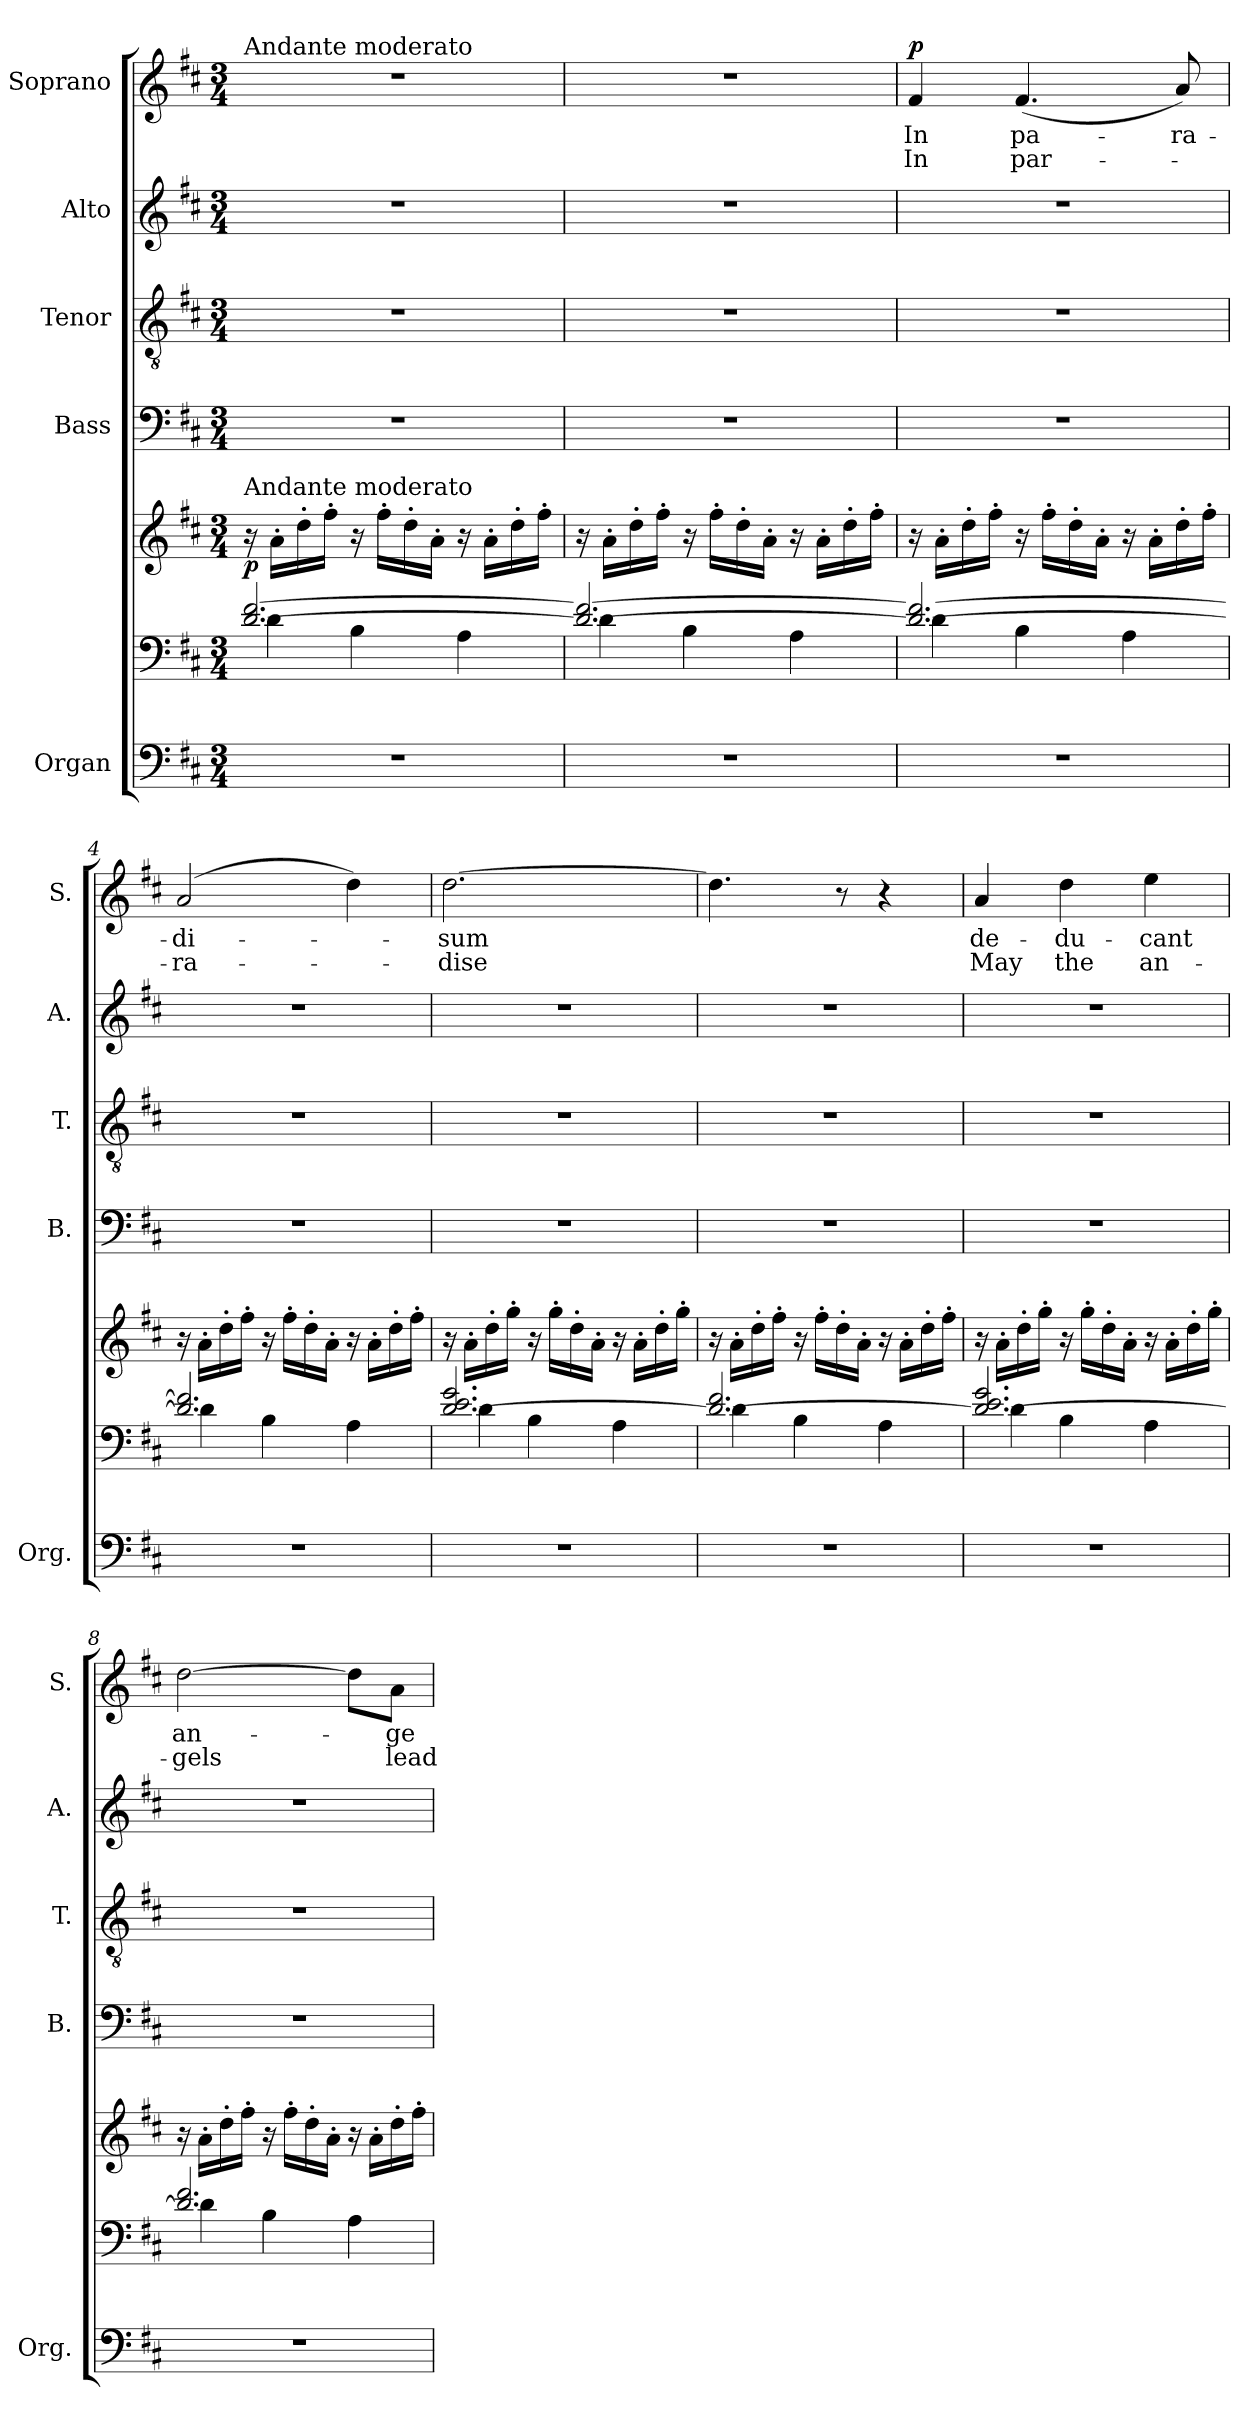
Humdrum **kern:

**kern	**kern	**kern	**dynam	**kern	**kern	**kern	**kern	**text	**text	**dynam
*part5	*part5	*part5	*part5	*part4	*part3	*part2	*part1	*part1	*part1	*part1
*staff7	*staff6	*staff5	*staff5/6/7	*staff4	*staff3	*staff2	*staff1	*staff1	*staff1	*staff1
*I"Organ	*	*	*	*I"Bass	*I"Tenor	*I"Alto	*I"Soprano	*	*	*
*I'Org.	*	*	*	*I'B.	*I'T.	*I'A.	*I'S.	*	*	*
*clefF4	*clefF4	*clefG2	*	*clefF4	*clefGv2	*clefG2	*clefG2	*	*	*
*k[f#c#]	*k[f#c#]	*k[f#c#]	*	*k[f#c#]	*k[f#c#]	*k[f#c#]	*k[f#c#]	*	*	*
*D:	*D:	*D:	*	*D:	*D:	*D:	*D:	*	*	*
*M3/4	*M3/4	*M3/4	*	*M3/4	*M3/4	*M3/4	*M3/4	*	*	*
*MM58	*MM58	*MM58	*	*MM58	*MM58	*MM58	*MM58	*	*	*
=1	=1	=1	=1	=1	=1	=1	=1	=1	=1	=1
*	*^	*	*	*	*	*	*	*	*	*
!	!	!	!	!	!	!	!	!LO:TX:a:t=Andante moderato	!	!	!
!	!	!	!LO:TX:a:t=Andante moderato	!	!	!	!	!	!	!	!
!	!	!	!	!LO:DY:b	!	!	!	!	!	!	!
2.r	[2.d/ [2.f#/	4d\	16r	p	2.r	2.r	2.r	2.r	.	.	.
.	.	.	16a'\LL	.	.	.	.	.	.	.	.
.	.	.	16dd'\	.	.	.	.	.	.	.	.
.	.	.	16ff#'\JJ	.	.	.	.	.	.	.	.
.	.	4B\	16r	.	.	.	.	.	.	.	.
.	.	.	16ff#'\LL	.	.	.	.	.	.	.	.
.	.	.	16dd'\	.	.	.	.	.	.	.	.
.	.	.	16a'\JJ	.	.	.	.	.	.	.	.
.	.	4A\	16r	.	.	.	.	.	.	.	.
.	.	.	16a'\LL	.	.	.	.	.	.	.	.
.	.	.	16dd'\	.	.	.	.	.	.	.	.
.	.	.	16ff#'\JJ	.	.	.	.	.	.	.	.
=2	=2	=2	=2	=2	=2	=2	=2	=2	=2	=2	=2
2.r	2.d/_ 2.f#/_	4d\	16r	.	2.r	2.r	2.r	2.r	.	.	.
.	.	.	16a'\LL	.	.	.	.	.	.	.	.
.	.	.	16dd'\	.	.	.	.	.	.	.	.
.	.	.	16ff#'\JJ	.	.	.	.	.	.	.	.
.	.	4B\	16r	.	.	.	.	.	.	.	.
.	.	.	16ff#'\LL	.	.	.	.	.	.	.	.
.	.	.	16dd'\	.	.	.	.	.	.	.	.
.	.	.	16a'\JJ	.	.	.	.	.	.	.	.
.	.	4A\	16r	.	.	.	.	.	.	.	.
.	.	.	16a'\LL	.	.	.	.	.	.	.	.
.	.	.	16dd'\	.	.	.	.	.	.	.	.
.	.	.	16ff#'\JJ	.	.	.	.	.	.	.	.
=3	=3	=3	=3	=3	=3	=3	=3	=3	=3	=3	=3
!	!	!	!	!	!	!	!	!	!LO:LY:b	!LO:LY:b	!LO:DY:b
2.r	2.d/_ 2.f#/_	4d\	16r	.	2.r	2.r	2.r	4f#/	In	In	p
.	.	.	16a'\LL	.	.	.	.	.	.	.	.
.	.	.	16dd'\	.	.	.	.	.	.	.	.
.	.	.	16ff#'\JJ	.	.	.	.	.	.	.	.
!	!	!	!	!	!	!	!	!	!LO:LY:b	!LO:LY:b	!
.	.	4B\	16r	.	.	.	.	(>4.f#/	pa-	par-	.
.	.	.	16ff#'\LL	.	.	.	.	.	.	.	.
.	.	.	16dd'\	.	.	.	.	.	.	.	.
.	.	.	16a'\JJ	.	.	.	.	.	.	.	.
.	.	4A\	16r	.	.	.	.	.	.	.	.
.	.	.	16a'\LL	.	.	.	.	.	.	.	.
!	!	!	!	!	!	!	!	!	!LO:LY:b	!	!
.	.	.	16dd'\	.	.	.	.	8a/)	-ra-	.	.
.	.	.	16ff#'\JJ	.	.	.	.	.	.	.	.
=4	=4	=4	=4	=4	=4	=4	=4	=4	=4	=4	=4
!	!	!	!	!	!	!	!	!	!LO:LY:b	!LO:LY:b	!
2.r	2.d/] 2.f#/]	4d\	16r	.	2.r	2.r	2.r	(>2a/	-di-	-ra-	.
.	.	.	16a'\LL	.	.	.	.	.	.	.	.
.	.	.	16dd'\	.	.	.	.	.	.	.	.
.	.	.	16ff#'\JJ	.	.	.	.	.	.	.	.
.	.	4B\	16r	.	.	.	.	.	.	.	.
.	.	.	16ff#'\LL	.	.	.	.	.	.	.	.
.	.	.	16dd'\	.	.	.	.	.	.	.	.
.	.	.	16a'\JJ	.	.	.	.	.	.	.	.
.	.	4A\	16r	.	.	.	.	4dd\)	.	.	.
.	.	.	16a'\LL	.	.	.	.	.	.	.	.
.	.	.	16dd'\	.	.	.	.	.	.	.	.
.	.	.	16ff#'\JJ	.	.	.	.	.	.	.	.
!!LO:LB:g=z
=5	=5	=5	=5	=5	=5	=5	=5	=5	=5	=5	=5
!	!	!	!	!	!	!	!	!	!LO:LY:b	!LO:LY:b	!
2.r	[2.d/ 2.e/ 2.g/	4d\	16r	.	2.r	2.r	2.r	[2.dd\	-sum	-dise	.
.	.	.	16a'\LL	.	.	.	.	.	.	.	.
.	.	.	16dd'\	.	.	.	.	.	.	.	.
.	.	.	16gg'\JJ	.	.	.	.	.	.	.	.
.	.	4B\	16r	.	.	.	.	.	.	.	.
.	.	.	16gg'\LL	.	.	.	.	.	.	.	.
.	.	.	16dd'\	.	.	.	.	.	.	.	.
.	.	.	16a'\JJ	.	.	.	.	.	.	.	.
.	.	4A\	16r	.	.	.	.	.	.	.	.
.	.	.	16a'\LL	.	.	.	.	.	.	.	.
.	.	.	16dd'\	.	.	.	.	.	.	.	.
.	.	.	16gg'\JJ	.	.	.	.	.	.	.	.
=6	=6	=6	=6	=6	=6	=6	=6	=6	=6	=6	=6
2.r	2.d/_ 2.f#/	4d\	16r	.	2.r	2.r	2.r	4.dd\]	.	.	.
.	.	.	16a'\LL	.	.	.	.	.	.	.	.
.	.	.	16dd'\	.	.	.	.	.	.	.	.
.	.	.	16ff#'\JJ	.	.	.	.	.	.	.	.
.	.	4B\	16r	.	.	.	.	.	.	.	.
.	.	.	16ff#'\LL	.	.	.	.	.	.	.	.
.	.	.	16dd'\	.	.	.	.	8r	.	.	.
.	.	.	16a'\JJ	.	.	.	.	.	.	.	.
.	.	4A\	16r	.	.	.	.	4r	.	.	.
.	.	.	16a'\LL	.	.	.	.	.	.	.	.
.	.	.	16dd'\	.	.	.	.	.	.	.	.
.	.	.	16ff#'\JJ	.	.	.	.	.	.	.	.
=7	=7	=7	=7	=7	=7	=7	=7	=7	=7	=7	=7
!	!	!	!	!	!	!	!	!	!LO:LY:b	!LO:LY:b	!
2.r	2.d/_ 2.e/ 2.g/	4d\	16r	.	2.r	2.r	2.r	4a/	de-	May	.
.	.	.	16a'\LL	.	.	.	.	.	.	.	.
.	.	.	16dd'\	.	.	.	.	.	.	.	.
.	.	.	16gg'\JJ	.	.	.	.	.	.	.	.
!	!	!	!	!	!	!	!	!	!LO:LY:b	!LO:LY:b	!
.	.	4B\	16r	.	.	.	.	4dd\	-du-	the	.
.	.	.	16gg'\LL	.	.	.	.	.	.	.	.
.	.	.	16dd'\	.	.	.	.	.	.	.	.
.	.	.	16a'\JJ	.	.	.	.	.	.	.	.
!	!	!	!	!	!	!	!	!	!LO:LY:b	!LO:LY:b	!
.	.	4A\	16r	.	.	.	.	4ee\	-cant	an-	.
.	.	.	16a'\LL	.	.	.	.	.	.	.	.
.	.	.	16dd'\	.	.	.	.	.	.	.	.
.	.	.	16gg'\JJ	.	.	.	.	.	.	.	.
=8	=8	=8	=8	=8	=8	=8	=8	=8	=8	=8	=8
!	!	!	!	!	!	!	!	!	!LO:LY:b	!LO:LY:b	!
2.r	2.d/] 2.f#/	4d\	16r	.	2.r	2.r	2.r	[2dd\	an-	-gels	.
.	.	.	16a'\LL	.	.	.	.	.	.	.	.
.	.	.	16dd'\	.	.	.	.	.	.	.	.
.	.	.	16ff#'\JJ	.	.	.	.	.	.	.	.
.	.	4B\	16r	.	.	.	.	.	.	.	.
.	.	.	16ff#'\LL	.	.	.	.	.	.	.	.
.	.	.	16dd'\	.	.	.	.	.	.	.	.
.	.	.	16a'\JJ	.	.	.	.	.	.	.	.
.	.	4A\	16r	.	.	.	.	8dd\L]	.	.	.
.	.	.	16a'\LL	.	.	.	.	.	.	.	.
!	!	!	!	!	!	!	!	!	!LO:LY:b	!LO:LY:b	!
.	.	.	16dd'\	.	.	.	.	8a\J	-ge-	lead	.
.	.	.	16ff#'\JJ	.	.	.	.	.	.	.	.
*	*v	*v	*	*	*	*	*	*	*	*	*
=	=	=	=	=	=	=	=	=	=	=
*-	*-	*-	*-	*-	*-	*-	*-	*-	*-	*-
